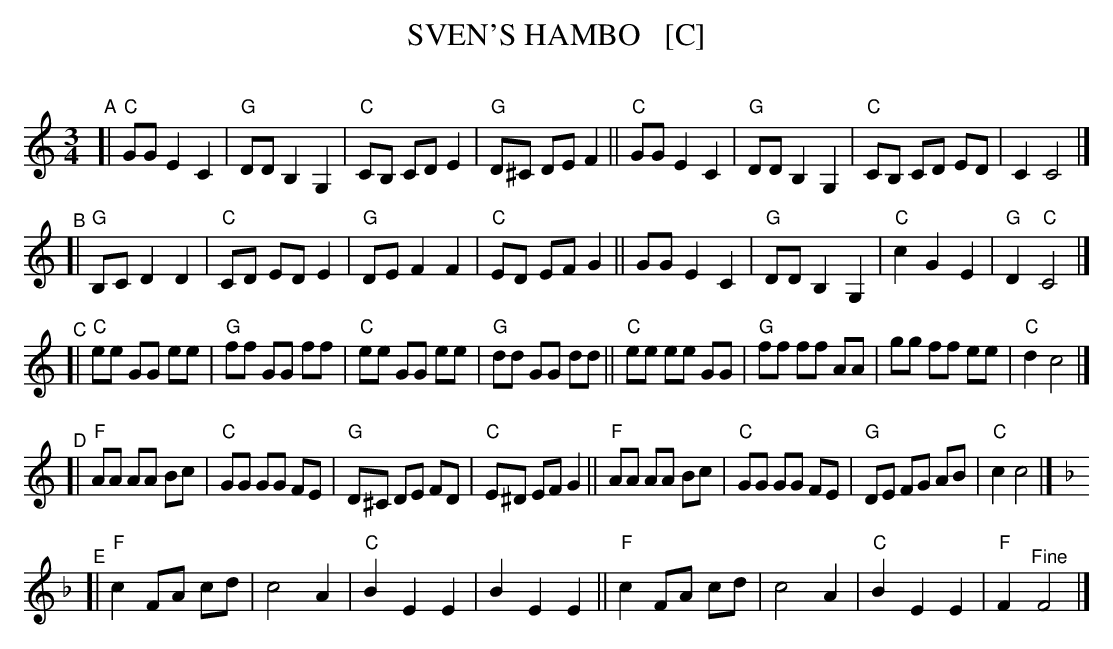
X:1
T: SVEN'S HAMBO   [C]
C: % Viola Turpeinen
M: 3/4
L: 1/8
K: C
"^A"[|\
"C"GG E2 C2 | "G"DD B,2 G,2 | "C"CB, CD E2 | "G"D^C DE F2 ||\
"C"GG E2 C2 | "G"DD B,2 G,2 | "C"CB, CD ED |    C2  C4 |]
"^B"[|\
"G"B,C D2 D2 | "C"CD ED   E2 | "G"DE F2 F2 | "C"ED EF G2 ||\
   GG  E2 C2 | "G"DD B,2 G,2 | "C"c2 G2 E2 | "G"D2 "C"C4 |]
"^C"[|\
"C"ee GG ee | "G"ff GG ff | "C"ee GG ee | "G"dd GG dd ||\
"C"ee ee GG | "G"ff ff AA |    gg ff ee | "C"d2 c4 |]
"^D"[|\
"F"AA AA Bc | "C"GG GG FE | "G"D^C DE FD | "C"E^D EF G2 ||\
"F"AA AA Bc | "C"GG GG FE | "G"DE FG AB | "C"c2 c4 |]
[K:F]\
"^E"[|\
"F"c2 FA cd | c4 A2 | "C"B2 E2 E2 | B2 E2 E2 ||\
"F"c2 FA cd | c4 A2 | "C"B2 E2 E2 | "F"F2 "^Fine"F4 |]
